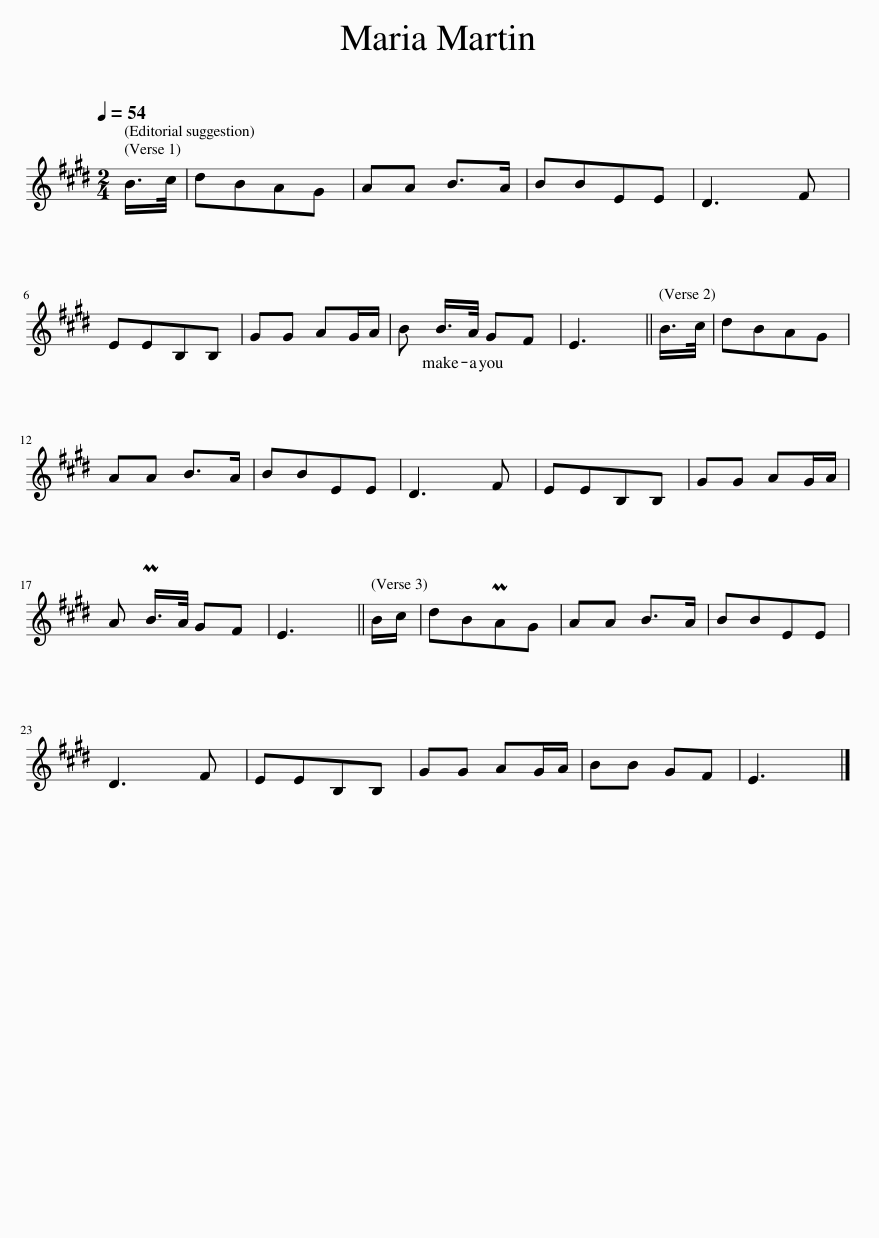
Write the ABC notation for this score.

X:1
L:1/8
Q:1/4=54
M:2/4
I:linebreak $
K:E
V:1 treble
V:1
 B/>c/ | dBAG | AA B>A | BBEE | D3 F |$ %5
 EEB,B, | GG AG/A/ | B B/>A/ GF | E3 || B/>c/ | %10
 dBAG |$ AA B>A | BBEE | D3 F | EEB,B, | %15
 GG AG/A/ |$ A PB/>A/ GF | E3 || B/c/ | dBPAG | %20
 AA B>A | BBEE |$ D3 F | EEB,B, | GG AG/A/ | %25
 BB GF | E3 |] %27
